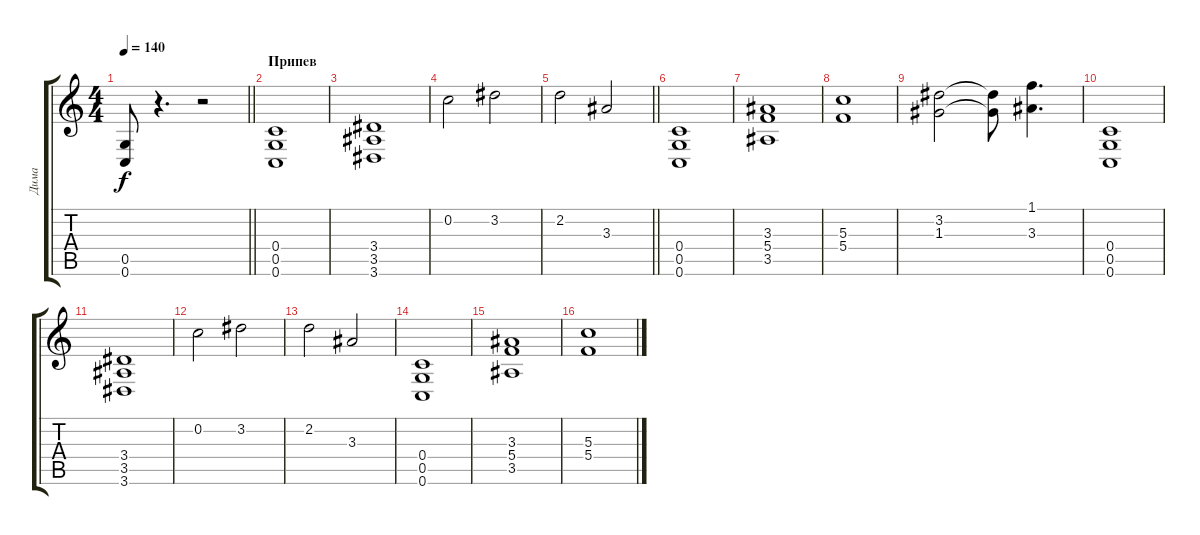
\track ("Дима" "Дима") {instrument overdrivenguitar}
\staff {score tabs}
\tuning (E4 C4 G3 C3 G2 C2) {hide}
\ts (4 4)
\tempo 140
\clef g2
\barLineRight lightlight
\ks c
(0.5 0.6).8{dy f} r.4{d} r.2 |
\section ("" "Припев")
(0.4 0.5 0.6).1 |
(3.4 3.5 3.6).1 |
0.2.2 3.2.2 |
\barLineRight lightlight
2.2.2 3.3.2 |
(0.4 0.5 0.6).1 |
(3.3 5.4 3.5).1 |
(5.3 5.4).1 |
(3.2 1.3).2 (3.2{t} 1.3{t}).8 (1.1 3.3).4{d} |
(0.4 0.5 0.6).1 |
(3.4 3.5 3.6).1 |
0.2.2 3.2.2 |
2.2.2 3.3.2 |
(0.4 0.5 0.6).1 |
(3.3 5.4 3.5).1 |
(5.3 5.4).1
